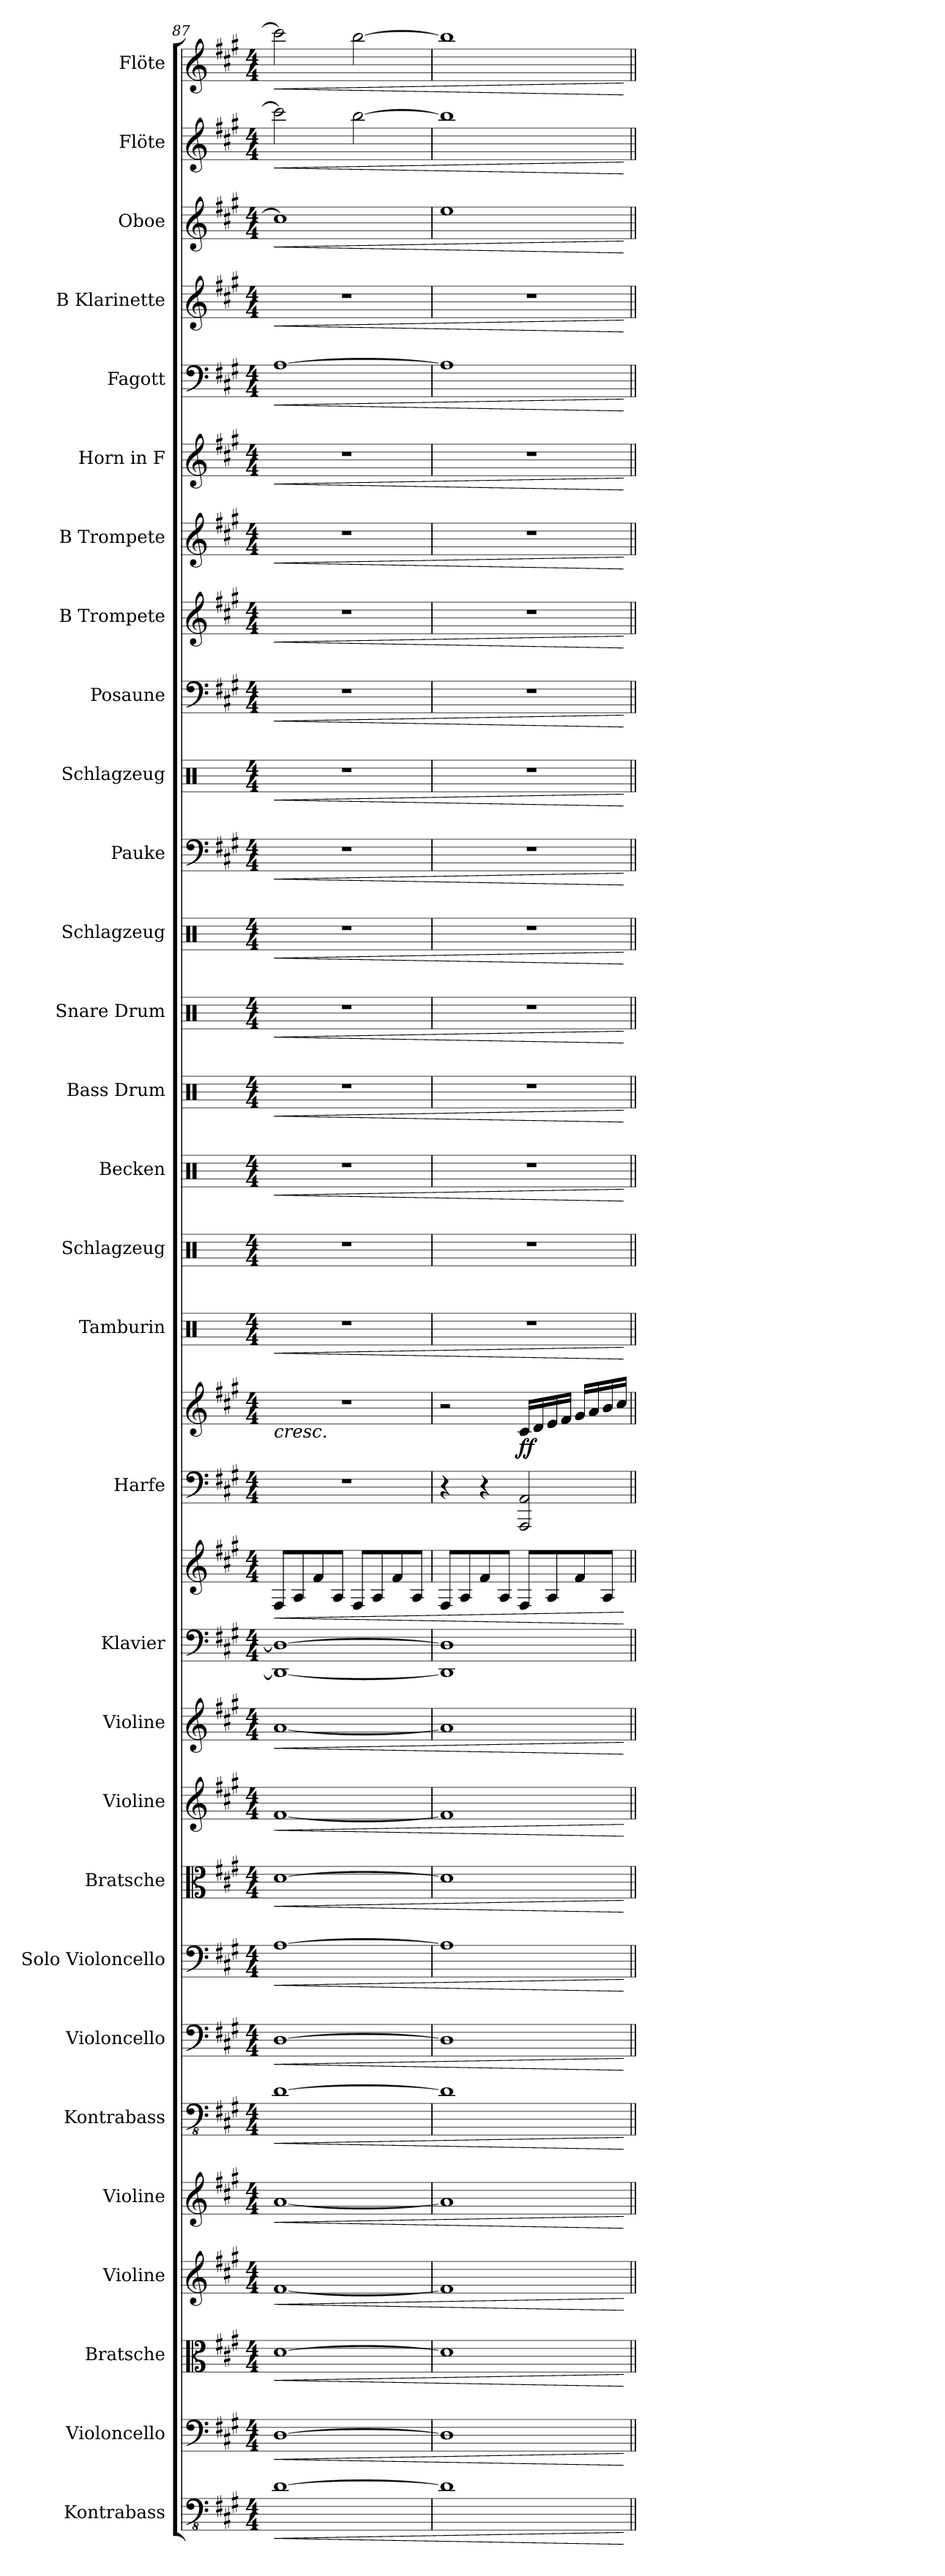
**kern	**dynam	**kern	**dynam	**kern	**dynam	**kern	**dynam	**kern	**dynam	**kern	**dynam	**kern	**dynam	**kern	**dynam	**kern	**dynam	**kern	**dynam	**kern	**dynam	**kern	**kern	**dynam	**kern	**kern	**dynam	**kern	**dynam	**kern	**kern	**dynam	**kern	**dynam	**kern	**dynam	**kern	**dynam	**kern	**dynam	**kern	**dynam	**kern	**dynam	**kern	**dynam	**kern	**dynam	**kern	**dynam	**kern	**dynam	**kern	**dynam	**kern	**dynam	**kern	**dynam	**kern	**dynam
*part30	*part30	*part29	*part29	*part28	*part28	*part27	*part27	*part26	*part26	*part25	*part25	*part24	*part24	*part23	*part23	*part22	*part22	*part21	*part21	*part20	*part20	*part19	*part19	*part19	*part18	*part18	*part18	*part17	*part17	*part16	*part15	*part15	*part14	*part14	*part13	*part13	*part12	*part12	*part11	*part11	*part10	*part10	*part9	*part9	*part8	*part8	*part7	*part7	*part6	*part6	*part5	*part5	*part4	*part4	*part3	*part3	*part2	*part2	*part1	*part1
*staff32	*staff32	*staff31	*staff31	*staff30	*staff30	*staff29	*staff29	*staff28	*staff28	*staff27	*staff27	*staff26	*staff26	*staff25	*staff25	*staff24	*staff24	*staff23	*staff23	*staff22	*staff22	*staff21	*staff20	*staff20/21	*staff19	*staff18	*staff18/19	*staff17	*staff17	*staff16	*staff15	*staff15	*staff14	*staff14	*staff13	*staff13	*staff12	*staff12	*staff11	*staff11	*staff10	*staff10	*staff9	*staff9	*staff8	*staff8	*staff7	*staff7	*staff6	*staff6	*staff5	*staff5	*staff4	*staff4	*staff3	*staff3	*staff2	*staff2	*staff1	*staff1
*I"Kontrabass	*	*I"Violoncello	*	*I"Bratsche	*	*I"Violine	*	*I"Violine	*	*I"Kontrabass	*	*I"Violoncello	*	*I"Solo Violoncello	*	*I"Bratsche	*	*I"Violine	*	*I"Violine	*	*I"Klavier	*	*	*I"Harfe	*	*	*I"Tamburin	*	*I"Schlagzeug	*I"Becken	*	*I"Bass Drum	*	*I"Snare Drum	*	*I"Schlagzeug	*	*I"Pauke	*	*I"Schlagzeug	*	*I"Posaune	*	*I"B Trompete	*	*I"B Trompete	*	*I"Horn in F	*	*I"Fagott	*	*I"B Klarinette	*	*I"Oboe	*	*I"Flöte	*	*I"Flöte	*
*I'Kb.	*	*I'Vc.	*	*I'Bra.	*	*I'Vl.	*	*I'Vl.	*	*I'Kb.	*	*I'Vc.	*	*I'Vc.	*	*I'Bra.	*	*I'Vl.	*	*I'Vl.	*	*I'Klav.	*	*	*I'Hrf.	*	*	*I'Tamb.	*	*I'Slzg.	*I'Bkn.	*	*I'B. Dr.	*	*I'Sn. Dr.	*	*I'Slzg.	*	*I'Pk.	*	*I'Slzg.	*	*I'Psn.	*	*I'B Tpt.	*	*I'B Tpt.	*	*	*	*I'Fgt.	*	*I'B Kl.	*	*I'Ob.	*	*I'Fl.	*	*I'Fl.	*
*clefFv4	*	*clefF4	*	*clefC3	*	*clefG2	*	*clefG2	*	*clefFv4	*	*clefF4	*	*clefF4	*	*clefC3	*	*clefG2	*	*clefG2	*	*clefF4	*clefG2	*	*clefF4	*clefG2	*	*clefX	*	*clefX	*clefX	*	*clefX	*	*clefX	*	*clefX	*	*clefF4	*	*clefX	*	*clefF4	*	*clefG2	*	*clefG2	*	*clefG2	*	*clefF4	*	*clefG2	*	*clefG2	*	*clefG2	*	*clefG2	*
*ITrd7c12	*	*	*	*	*	*	*	*	*	*ITrd7c12	*	*	*	*	*	*	*	*	*	*	*	*	*	*	*	*	*	*	*	*	*	*	*	*	*	*	*	*	*	*	*	*	*	*	*ITrd1c2	*	*ITrd1c2	*	*ITrd4c7	*	*	*	*ITrd1c2	*	*	*	*	*	*	*
*k[f#c#g#]	*	*k[f#c#g#]	*	*k[f#c#g#]	*	*k[f#c#g#]	*	*k[f#c#g#]	*	*k[f#c#g#]	*	*k[f#c#g#]	*	*k[f#c#g#]	*	*k[f#c#g#]	*	*k[f#c#g#]	*	*k[f#c#g#]	*	*k[f#c#g#]	*k[f#c#g#]	*	*k[f#c#g#]	*k[f#c#g#]	*	*k[]	*	*k[]	*k[]	*	*k[]	*	*k[]	*	*k[]	*	*k[f#c#g#]	*	*k[]	*	*k[f#c#g#]	*	*k[f#]	*	*k[f#]	*	*k[f#c#]	*	*k[f#c#g#]	*	*k[f#]	*	*k[f#c#g#]	*	*k[f#c#g#]	*	*k[f#c#g#]	*
*M4/4	*	*M4/4	*	*M4/4	*	*M4/4	*	*M4/4	*	*M4/4	*	*M4/4	*	*M4/4	*	*M4/4	*	*M4/4	*	*M4/4	*	*M4/4	*M4/4	*	*M4/4	*M4/4	*	*M4/4	*	*M4/4	*M4/4	*	*M4/4	*	*M4/4	*	*M4/4	*	*M4/4	*	*M4/4	*	*M4/4	*	*M4/4	*	*M4/4	*	*M4/4	*	*M4/4	*	*M4/4	*	*M4/4	*	*M4/4	*	*M4/4	*
=87	=87	=87	=87	=87	=87	=87	=87	=87	=87	=87	=87	=87	=87	=87	=87	=87	=87	=87	=87	=87	=87	=87	=87	=87	=87	=87	=87	=87	=87	=87	=87	=87	=87	=87	=87	=87	=87	=87	=87	=87	=87	=87	=87	=87	=87	=87	=87	=87	=87	=87	=87	=87	=87	=87	=87	=87	=87	=87	=87	=87
!	!LO:HP:b	!	!LO:HP:b	!	!LO:HP:b	!	!LO:HP:b	!	!LO:HP:b	!	!LO:HP:b	!	!LO:HP:b	!	!LO:HP:b	!	!LO:HP:b	!	!LO:HP:b	!	!LO:HP:b	!	!	!LO:HP:b	!	!	!LO:HP:b	!	!LO:HP:b	!	!	!LO:HP:b	!	!LO:HP:b	!	!LO:HP:b	!	!LO:HP:b	!	!LO:HP:b	!	!LO:HP:b	!	!LO:HP:b	!	!LO:HP:b	!	!LO:HP:b	!	!LO:HP:b	!	!LO:HP:b	!	!LO:HP:b	!	!LO:HP:b	!	!LO:HP:b	!	!LO:HP:b
[1DD	<	[1D	<	[1d	<	[1f#	<	[1a	<	[1DD	<	[1D	<	[1A	<	[1d	<	[1f#	<	[1a	<	1DD_ 1D_	8F#/L	<	1r	1r	<	1r	<	1r	1r	<	1r	<	1r	<	1r	<	1r	<	1r	<	1r	<	1r	<	1r	<	1r	<	[1A	<	1r	<	1cc#]	<	2ccc#\]	<	2ccc#\]	<
.	.	.	.	.	.	.	.	.	.	.	.	.	.	.	.	.	.	.	.	.	.	.	8A/	.	.	.	.	.	.	.	.	.	.	.	.	.	.	.	.	.	.	.	.	.	.	.	.	.	.	.	.	.	.	.	.	.	.	.	.	.
.	.	.	.	.	.	.	.	.	.	.	.	.	.	.	.	.	.	.	.	.	.	.	8f#/	.	.	.	.	.	.	.	.	.	.	.	.	.	.	.	.	.	.	.	.	.	.	.	.	.	.	.	.	.	.	.	.	.	.	.	.	.
.	.	.	.	.	.	.	.	.	.	.	.	.	.	.	.	.	.	.	.	.	.	.	8A/J	.	.	.	.	.	.	.	.	.	.	.	.	.	.	.	.	.	.	.	.	.	.	.	.	.	.	.	.	.	.	.	.	.	.	.	.	.
.	.	.	.	.	.	.	.	.	.	.	.	.	.	.	.	.	.	.	.	.	.	.	8F#/L	.	.	.	.	.	.	.	.	.	.	.	.	.	.	.	.	.	.	.	.	.	.	.	.	.	.	.	.	.	.	.	.	.	[2bb\	.	[2bb\	.
.	.	.	.	.	.	.	.	.	.	.	.	.	.	.	.	.	.	.	.	.	.	.	8A/	.	.	.	.	.	.	.	.	.	.	.	.	.	.	.	.	.	.	.	.	.	.	.	.	.	.	.	.	.	.	.	.	.	.	.	.	.
.	.	.	.	.	.	.	.	.	.	.	.	.	.	.	.	.	.	.	.	.	.	.	8f#/	.	.	.	.	.	.	.	.	.	.	.	.	.	.	.	.	.	.	.	.	.	.	.	.	.	.	.	.	.	.	.	.	.	.	.	.	.
.	.	.	.	.	.	.	.	.	.	.	.	.	.	.	.	.	.	.	.	.	.	.	8A/J	.	.	.	.	.	.	.	.	.	.	.	.	.	.	.	.	.	.	.	.	.	.	.	.	.	.	.	.	.	.	.	.	.	.	.	.	.
=88	=88	=88	=88	=88	=88	=88	=88	=88	=88	=88	=88	=88	=88	=88	=88	=88	=88	=88	=88	=88	=88	=88	=88	=88	=88	=88	=88	=88	=88	=88	=88	=88	=88	=88	=88	=88	=88	=88	=88	=88	=88	=88	=88	=88	=88	=88	=88	=88	=88	=88	=88	=88	=88	=88	=88	=88	=88	=88	=88	=88
1DD]	.	1D]	.	1d]	.	1f#]	.	1a]	.	1DD]	.	1D]	.	1A]	.	1d]	.	1f#]	.	1a]	.	1DD] 1D]	8F#/L	.	4r	2r	.	1r	.	1r	1r	.	1r	.	1r	.	1r	.	1r	.	1r	.	1r	.	1r	.	1r	.	1r	.	1A]	.	1r	.	1ee	.	1bb]	.	1bb]	.
.	.	.	.	.	.	.	.	.	.	.	.	.	.	.	.	.	.	.	.	.	.	.	8A/	.	.	.	.	.	.	.	.	.	.	.	.	.	.	.	.	.	.	.	.	.	.	.	.	.	.	.	.	.	.	.	.	.	.	.	.	.
.	.	.	.	.	.	.	.	.	.	.	.	.	.	.	.	.	.	.	.	.	.	.	8f#/	.	4r	.	.	.	.	.	.	.	.	.	.	.	.	.	.	.	.	.	.	.	.	.	.	.	.	.	.	.	.	.	.	.	.	.	.	.
.	.	.	.	.	.	.	.	.	.	.	.	.	.	.	.	.	.	.	.	.	.	.	8A/J	.	.	.	.	.	.	.	.	.	.	.	.	.	.	.	.	.	.	.	.	.	.	.	.	.	.	.	.	.	.	.	.	.	.	.	.	.
!	!	!	!	!	!	!	!	!	!	!	!	!	!	!	!	!	!	!	!	!	!	!	!	!	!	!	!LO:DY:b	!	!	!	!	!	!	!	!	!	!	!	!	!	!	!	!	!	!	!	!	!	!	!	!	!	!	!	!	!	!	!	!	!
.	.	.	.	.	.	.	.	.	.	.	.	.	.	.	.	.	.	.	.	.	.	.	8F#/L	.	2AAA/ 2AA/	16c#/LL	ff	.	.	.	.	.	.	.	.	.	.	.	.	.	.	.	.	.	.	.	.	.	.	.	.	.	.	.	.	.	.	.	.	.
.	.	.	.	.	.	.	.	.	.	.	.	.	.	.	.	.	.	.	.	.	.	.	.	.	.	16d/	.	.	.	.	.	.	.	.	.	.	.	.	.	.	.	.	.	.	.	.	.	.	.	.	.	.	.	.	.	.	.	.	.	.
.	.	.	.	.	.	.	.	.	.	.	.	.	.	.	.	.	.	.	.	.	.	.	8A/	.	.	16e/	.	.	.	.	.	.	.	.	.	.	.	.	.	.	.	.	.	.	.	.	.	.	.	.	.	.	.	.	.	.	.	.	.	.
.	.	.	.	.	.	.	.	.	.	.	.	.	.	.	.	.	.	.	.	.	.	.	.	.	.	16f#/JJ	.	.	.	.	.	.	.	.	.	.	.	.	.	.	.	.	.	.	.	.	.	.	.	.	.	.	.	.	.	.	.	.	.	.
.	.	.	.	.	.	.	.	.	.	.	.	.	.	.	.	.	.	.	.	.	.	.	8f#/	.	.	16g#/LL	.	.	.	.	.	.	.	.	.	.	.	.	.	.	.	.	.	.	.	.	.	.	.	.	.	.	.	.	.	.	.	.	.	.
.	.	.	.	.	.	.	.	.	.	.	.	.	.	.	.	.	.	.	.	.	.	.	.	.	.	16a/	.	.	.	.	.	.	.	.	.	.	.	.	.	.	.	.	.	.	.	.	.	.	.	.	.	.	.	.	.	.	.	.	.	.
.	.	.	.	.	.	.	.	.	.	.	.	.	.	.	.	.	.	.	.	.	.	.	8A/J	.	.	16b/	.	.	.	.	.	.	.	.	.	.	.	.	.	.	.	.	.	.	.	.	.	.	.	.	.	.	.	.	.	.	.	.	.	.
.	.	.	.	.	.	.	.	.	.	.	.	.	.	.	.	.	.	.	.	.	.	.	.	.	.	16cc#/JJ	.	.	.	.	.	.	.	.	.	.	.	.	.	.	.	.	.	.	.	.	.	.	.	.	.	.	.	.	.	.	.	.	.	.
.	[	.	[	.	[	.	[	.	[	.	[	.	[	.	[	.	[	.	[	.	[	.	.	[	.	.	[	.	[	.	.	[	.	[	.	[	.	[	.	[	.	[	.	[	.	[	.	[	.	[	.	[	.	[	.	[	.	[	.	[
=||	=||	=||	=||	=||	=||	=||	=||	=||	=||	=||	=||	=||	=||	=||	=||	=||	=||	=||	=||	=||	=||	=||	=||	=||	=||	=||	=||	=||	=||	=||	=||	=||	=||	=||	=||	=||	=||	=||	=||	=||	=||	=||	=||	=||	=||	=||	=||	=||	=||	=||	=||	=||	=||	=||	=||	=||	=||	=||	=||	=||
*-	*-	*-	*-	*-	*-	*-	*-	*-	*-	*-	*-	*-	*-	*-	*-	*-	*-	*-	*-	*-	*-	*-	*-	*-	*-	*-	*-	*-	*-	*-	*-	*-	*-	*-	*-	*-	*-	*-	*-	*-	*-	*-	*-	*-	*-	*-	*-	*-	*-	*-	*-	*-	*-	*-	*-	*-	*-	*-	*-	*-
